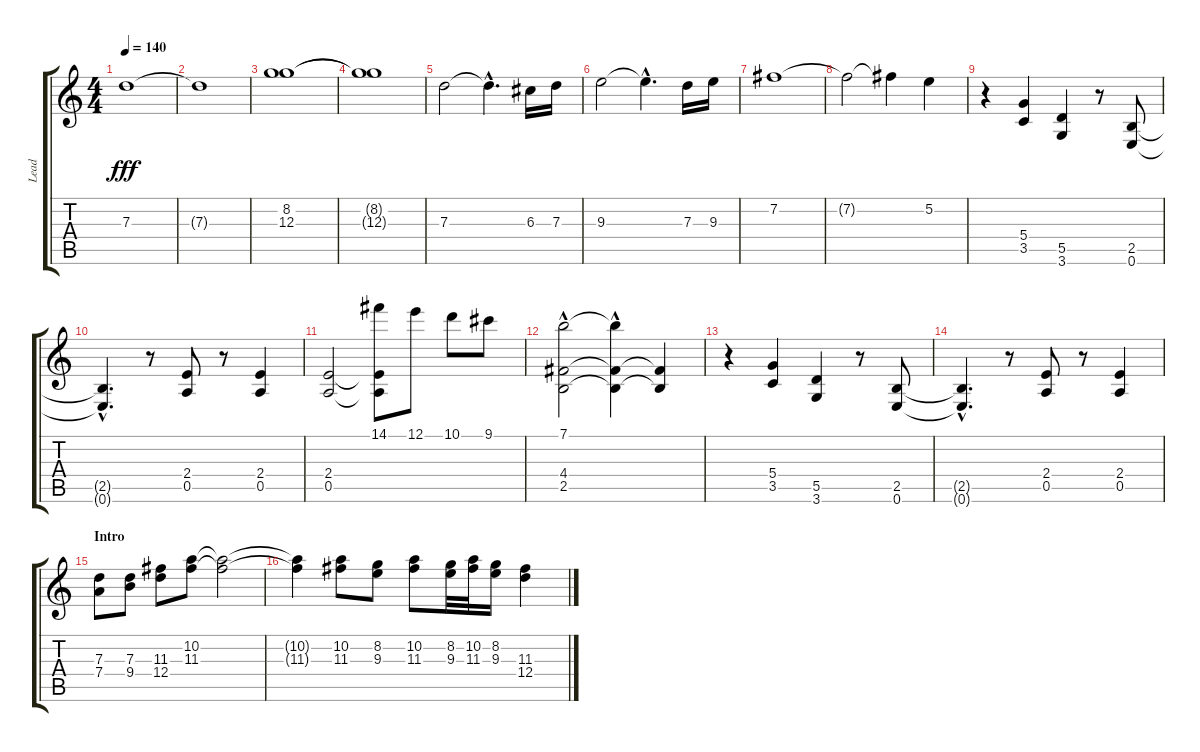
\track ("Lead" "Lead") {instrument overdrivenguitar}
\staff {score tabs}
\tuning (E4 B3 G3 D3 A2 E2) {hide}
\ts (4 4)
\tempo 140
\clef g2
\ks c
7.3.1{dy fff volume 10 balance 12 instrument stringensemble1} |
7.3{t}.1 |
(8.2 12.3).1{volume 11 balance 12 instrument stringensemble1} |
(8.2{t} 12.3{t}).1 |
7.3.2{instrument overdrivenguitar} 7.3{hac t}.4{d} 6.3.16 7.3.16 |
9.3.2 9.3{hac t}.4{d} 7.3.16 9.3.16 |
7.2.1 |
7.2{t}.2 7.2{t}.4 5.2.4 |
r.4 (5.4 3.5).4 (5.5 3.6).4 r.8 (2.5 0.6).8 |
(2.5{hac t} 0.6{hac t}).4{d} r.8 (2.4 0.5).8 r.8 (2.4 0.5).4 |
(2.4 0.5).2 (14.1 2.4{t} 0.5{t}).8{volume 13} 12.1.8 10.1.8 9.1.8 |
(7.1{hac} 4.4 2.5).2{volume 10} (7.1{hac t} 4.4{t} 2.5{t}).4 (4.4{t} 2.5{t}).4 |
r.4 (5.4 3.5).4 (5.5 3.6).4 r.8 (2.5 0.6).8 |
(2.5{hac t} 0.6{hac t}).4{d} r.8 (2.4 0.5).8 r.8 (2.4 0.5).4 |
\section ("" "Intro")
(7.3 7.4).8 (7.3 9.4).8 (11.3 12.4).8 (10.2 11.3).8 (10.2{t} 11.3{t}).2 |
(10.2{t} 11.3{t}).4 (10.2 11.3).8 (8.2 9.3).8 (10.2 11.3).8 (8.2 9.3).32 (10.2 11.3).32 (8.2 9.3).16 (11.3 12.4).4
